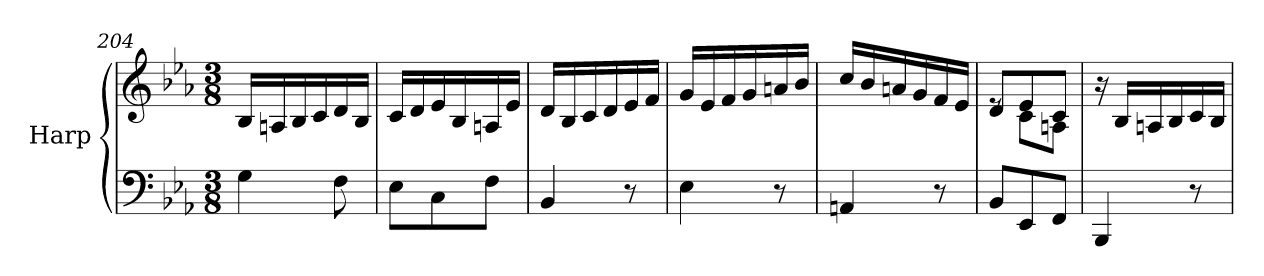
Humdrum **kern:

**kern	**kern
*part1	*part1
*staff2	*staff1
*I"Harp	*
*I'Hp	*
*clefF4	*clefG2
*k[b-e-a-]	*k[b-e-a-]
*M3/8	*M3/8
=204	=204
4G\	16B-/LL
.	16An/
.	16B-/
.	16c/
8F\	16d/
.	16B-/JJ
=205	=205
8E-\L	16c/LL
.	16d/
8C\	16e-/
.	16B-/
8F\J	16An/
.	16e-/JJ
=206	=206
4BB-/	16d/LL
.	16B-/
.	16c/
.	16d/
8r	16e-/
.	16f/JJ
!!LO:LB:g=z
=207	=207
4E-\	16g/LL
.	16e-/
.	16f/
.	16g/
8r	16an/
.	16b-/JJ
=208	=208
4AAn/	16cc/LL
.	16b-/
.	16an/
.	16g/
8r	16f/
.	16e-/JJ
=209	=209
*	*^
8BB-/L	8d/L	8re
8EE-/	8e-/	8c\L
8FF/J	8c/J	8An\J
*	*v	*v
=210	=210
4BBB-/	16r
.	16B-/LL
.	16An/
.	16B-/
8r	16c/
.	16B-/JJ
=	=
*-	*-
